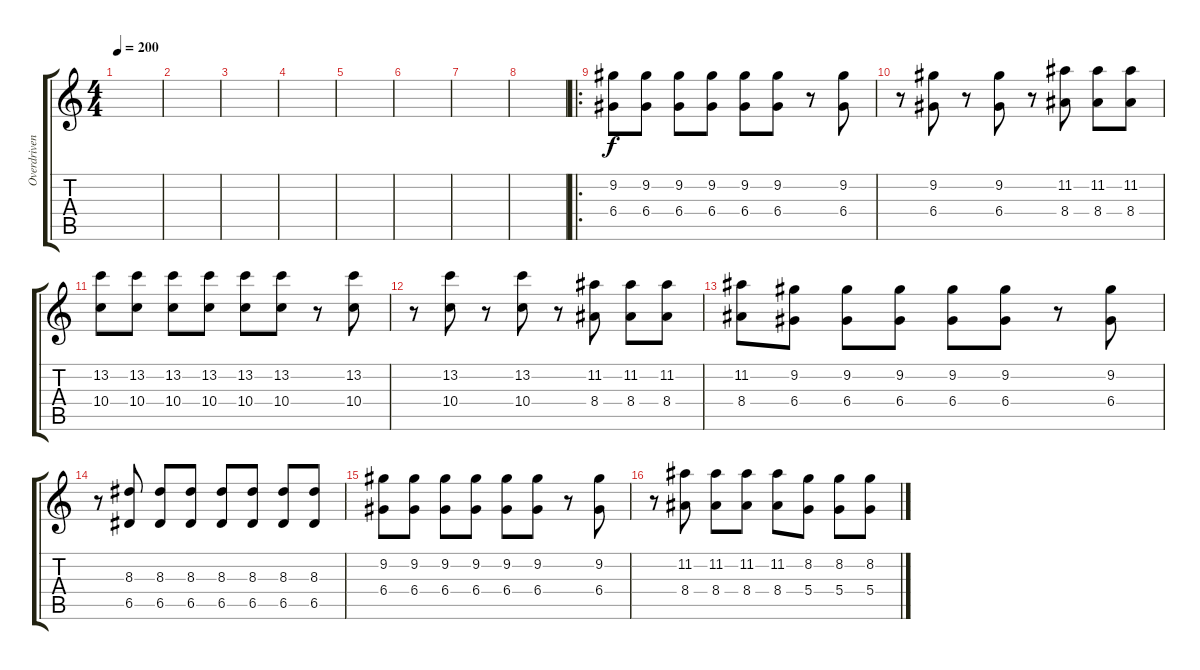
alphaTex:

\track ("Overdriven Guitar" "Overdriven") {instrument overdrivenguitar}
\staff {score tabs}
\tuning (E4 B3 G3 D3 A2 E2) {hide}
\ts (4 4)
\tempo 200
\clef g2
\ks c
|
|
|
|
|
|
|
|
\ro
(9.2 6.4).8 (9.2 6.4).8 (9.2 6.4).8 (9.2 6.4).8 (9.2 6.4).8 (9.2 6.4).8 r.8 (9.2 6.4).8 |
r.8 (9.2 6.4).8 r.8 (9.2 6.4).8 r.8 (11.2 8.4).8 (11.2 8.4).8 (11.2 8.4).8 |
(13.2 10.4).8 (13.2 10.4).8 (13.2 10.4).8 (13.2 10.4).8 (13.2 10.4).8 (13.2 10.4).8 r.8 (13.2 10.4).8 |
r.8 (13.2 10.4).8 r.8 (13.2 10.4).8 r.8 (11.2 8.4).8 (11.2 8.4).8 (11.2 8.4).8 |
(11.2 8.4).8 (9.2 6.4).8 (9.2 6.4).8 (9.2 6.4).8 (9.2 6.4).8 (9.2 6.4).8 r.8 (9.2 6.4).8 |
r.8 (8.3 6.5).8 (8.3 6.5).8 (8.3 6.5).8 (8.3 6.5).8 (8.3 6.5).8 (8.3 6.5).8 (8.3 6.5).8 |
(9.2 6.4).8 (9.2 6.4).8 (9.2 6.4).8 (9.2 6.4).8 (9.2 6.4).8 (9.2 6.4).8 r.8 (9.2 6.4).8 |
r.8 (11.2 8.4).8 (11.2 8.4).8 (11.2 8.4).8 (11.2 8.4).8 (8.2 5.4).8 (8.2 5.4).8 (8.2 5.4).8
